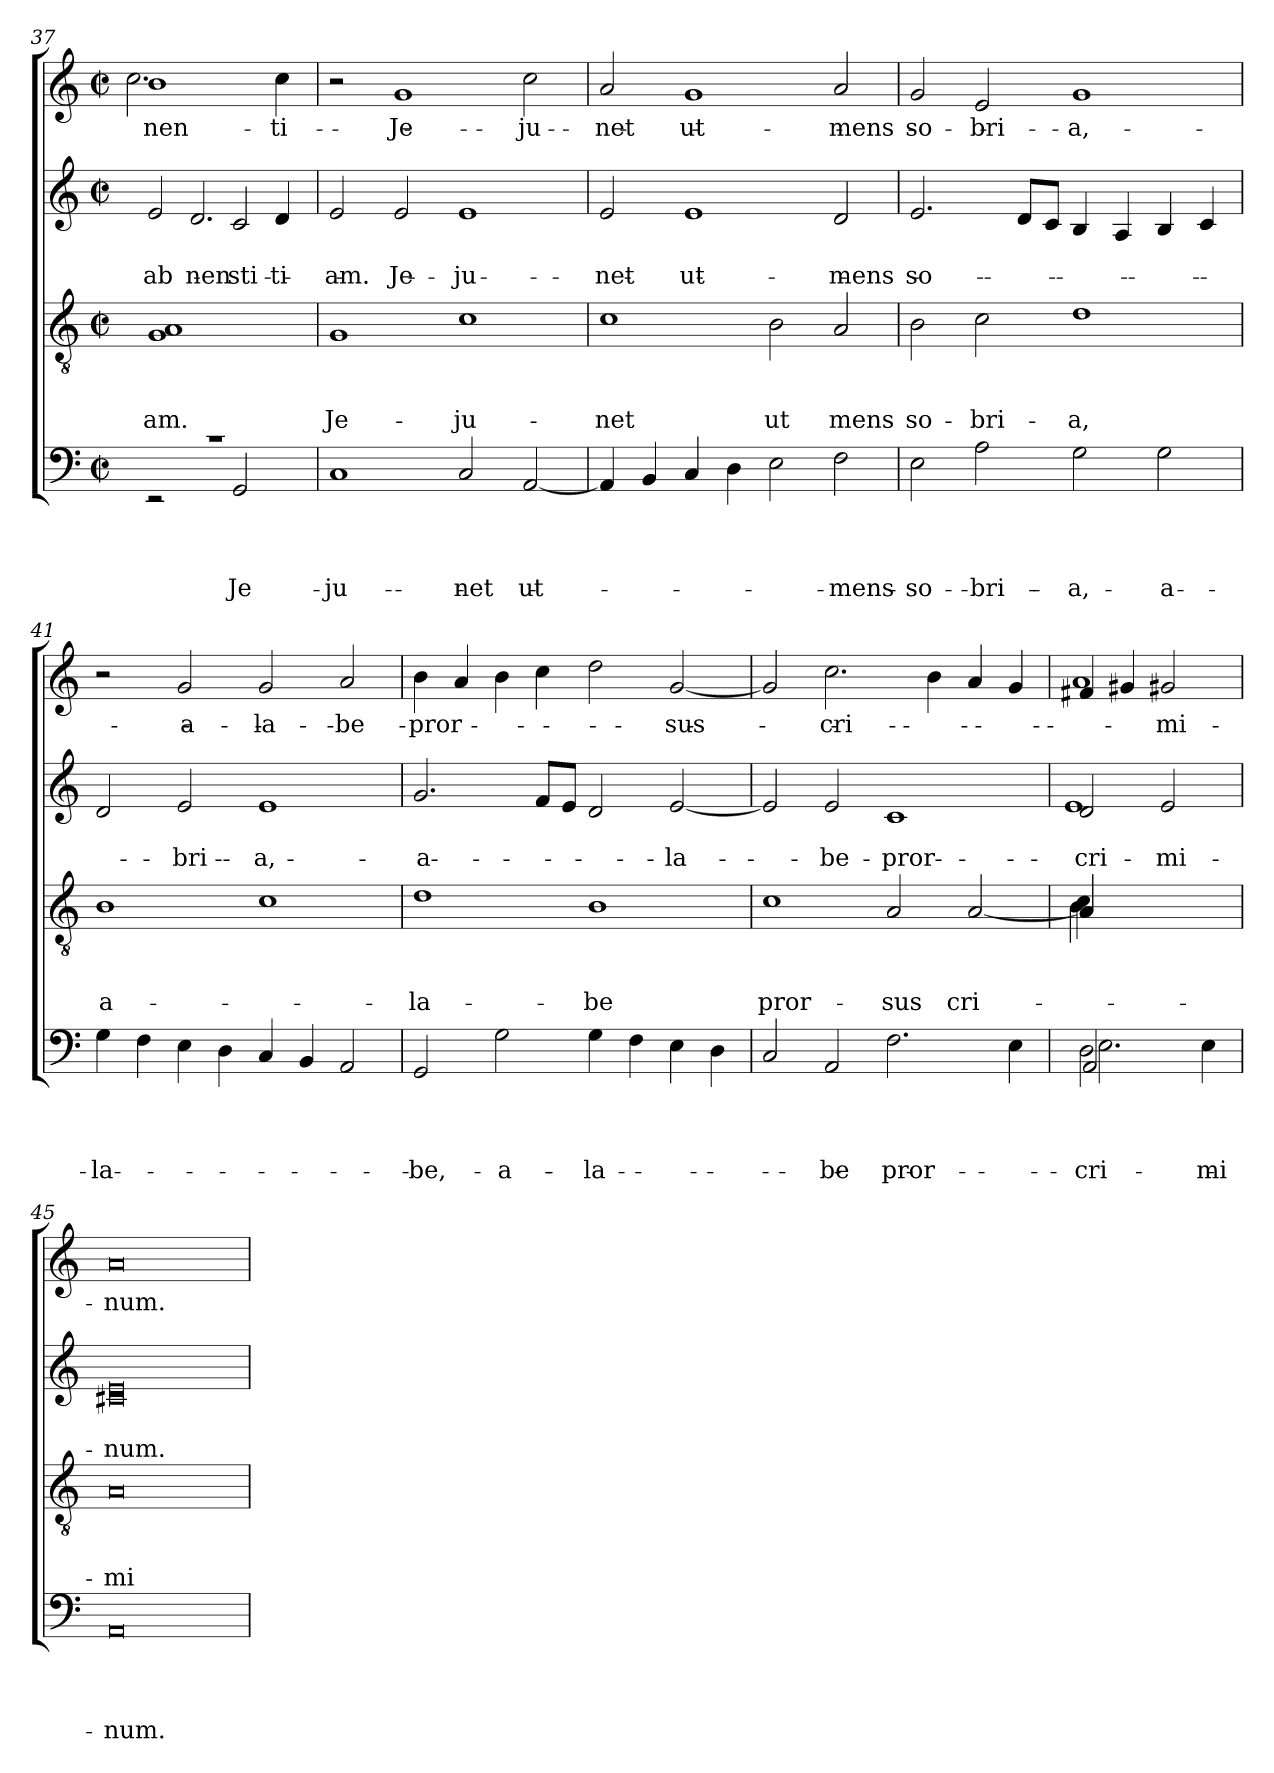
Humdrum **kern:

**kern	**text	**text	**text	**text	**kern	**text	**text	**text	**kern	**text	**text	**kern	**text
*part4	*part4	*part4	*part4	*part4	*part3	*part3	*part3	*part3	*part2	*part2	*part2	*part1	*part1
*staff4	*staff4	*staff4	*staff4	*staff4	*staff3	*staff3	*staff3	*staff3	*staff2	*staff2	*staff2	*staff1	*staff1
!!LO:LB:g=z
*clefF4	*	*	*	*	*clefGv2	*	*	*	*clefG2	*	*	*clefG2	*
*k[]	*	*	*	*	*k[]	*	*	*	*k[]	*	*	*k[]	*
*C:	*	*	*	*	*C:	*	*	*	*C:	*	*	*C:	*
*M2/2	*	*	*	*	*M2/2	*	*	*	*M2/2	*	*	*M2/2	*
*met(c|)	*	*	*	*	*met(c|)	*	*	*	*met(c|)	*	*	*met(c|)	*
=37	=37	=37	=37	=37	=37	=37	=37	=37	=37	=37	=37	=37	=37
*^	*	*	*	*	*	*	*	*	*	*	*	*	*
!	!	!	!	!	!	!	!	!	!LO:LY:b	!	!	!LO:LY:b	!	!LO:LY:b:rj
*	*	*	*	*	*	*	*	*	*	*^	*	*	*^	*
*	*	*	*	*	*	*	*	*	*	*	*^	*	*	*	*	*
!	!	!	!	!	!	!	!	!	!	!	!	!	!	!	!	!	!LO:LY:b
1rc	2rEE	.	.	.	.	1G 1A	.	.	-am.	2e/	4ryy	2.ryy	.	ab-	1b	2.cc\	nen-
!	!	!	!	!	!	!	!	!	!	!	!	!	!	!LO:LY:b	!	!	!
.	.	.	.	.	.	.	.	.	.	.	2.d/	.	.	-nen-	.	.	.
!	!	!	!	!	!LO:LY:b	!	!	!	!	!	!	!	!	!LO:LY:b:rj	!	!	!
.	2GG/	.	.	.	Je-	.	.	.	.	2c/	.	.	.	-sti-	.	.	.
!	!	!	!	!	!	!	!	!	!	!	!	!	!	!LO:LY:b	!	!	!LO:LY:b
.	.	.	.	.	.	.	.	.	.	.	.	4d/	.	-ti-	.	4cc\	-ti-
*v	*v	*	*	*	*	*	*	*	*	*	*	*	*	*	*	*	*
=38	=38	=38	=38	=38	=38	=38	=38	=38	=38	=38	=38	=38	=38	=38	=38	=38
!	!	!	!	!LO:LY:b	!	!	!	!LO:LY:b	!	!	!	!	!LO:LY:b	!	!	!
*	*	*	*	*	*	*	*	*	*v	*v	*v	*	*	*	*	*
*	*	*	*	*	*	*	*	*	*	*	*	*v	*v	*
1C	.	.	.	-ju-	1G	.	.	Je-	2e/	.	-am.	2r	.
!	!	!	!	!	!	!	!	!	!	!	!LO:LY:b	!	!LO:LY:b
.	.	.	.	.	.	.	.	.	2e/	.	Je-	1g	-Je-
!	!	!	!	!LO:LY:b	!	!	!	!LO:LY:b	!	!	!LO:LY:b	!	!
2C/	.	.	.	-net	1c	.	.	-ju-	1e	.	-ju-	.	.
!	!	!	!	!LO:LY:b	!	!	!	!	!	!	!	!	!LO:LY:b
[<2AA/	.	.	.	ut	.	.	.	.	.	.	.	2cc\	-ju-
=39	=39	=39	=39	=39	=39	=39	=39	=39	=39	=39	=39	=39	=39
!	!	!	!	!	!	!	!	!LO:LY:b	!	!	!LO:LY:b	!	!LO:LY:b
4AA/]	.	.	.	.	1c	.	.	-net	2e/	.	-net	2a/	-net
4BB/	.	.	.	.	.	.	.	.	.	.	.	.	.
!	!	!	!	!	!	!	!	!	!	!	!LO:LY:b	!	!LO:LY:b
4C/	.	.	.	.	.	.	.	.	1e	.	ut	1g	ut
4D\	.	.	.	.	.	.	.	.	.	.	.	.	.
!	!	!	!	!	!	!	!	!LO:LY:b	!	!	!	!	!
2E\	.	.	.	.	2B\	.	.	ut	.	.	.	.	.
!	!	!	!	!LO:LY:b	!	!	!	!LO:LY:b	!	!	!LO:LY:b	!	!LO:LY:b
2F\	.	.	.	mens	2A/	.	.	mens	2d/	.	mens	2a/	mens
=40	=40	=40	=40	=40	=40	=40	=40	=40	=40	=40	=40	=40	=40
!	!	!	!	!LO:LY:b	!	!	!	!LO:LY:b	!	!	!LO:LY:b	!	!LO:LY:b
2E\	.	.	.	so-	2B\	.	.	so-	2.e/	.	so-	2g/	so-
!	!	!	!	!LO:LY:b	!	!	!	!LO:LY:b	!	!	!	!	!LO:LY:b
2A\	.	.	.	-bri-	2c\	.	.	-bri-	.	.	.	2e/	-bri-
.	.	.	.	.	.	.	.	.	8d/L	.	.	.	.
.	.	.	.	.	.	.	.	.	8c/J	.	.	.	.
!	!	!	!	!LO:LY:b	!	!	!	!LO:LY:b	!	!	!	!	!LO:LY:b
2G\	.	.	.	-a,	1d	.	.	-a,	4B/	.	.	1g	-a,
.	.	.	.	.	.	.	.	.	4A/	.	.	.	.
!	!	!	!	!LO:LY:b	!	!	!	!	!	!	!	!	!
2G\	.	.	.	a-	.	.	.	.	4B/	.	.	.	.
.	.	.	.	.	.	.	.	.	4c/	.	.	.	.
!!LO:PB:g=z
=41	=41	=41	=41	=41	=41	=41	=41	=41	=41	=41	=41	=41	=41
!	!	!	!	!LO:LY:b	!	!	!	!LO:LY:b	!	!	!	!	!
4G\	.	.	.	-la-	1B	.	.	a-	2d/	.	.	2r	.
4F\	.	.	.	.	.	.	.	.	.	.	.	.	.
!	!	!	!	!	!	!	!	!	!	!	!LO:LY:b	!	!LO:LY:b
4E\	.	.	.	.	.	.	.	.	2e/	.	-bri-	2g/	a-
4D\	.	.	.	.	.	.	.	.	.	.	.	.	.
!	!	!	!	!	!	!	!	!	!	!	!LO:LY:b	!	!LO:LY:b
4C/	.	.	.	.	1c	.	.	.	1e	.	-a,	2g/	-la-
4BB/	.	.	.	.	.	.	.	.	.	.	.	.	.
!	!	!	!	!	!	!	!	!	!	!	!	!	!LO:LY:b
2AA/	.	.	.	.	.	.	.	.	.	.	.	2a/	-be
=42	=42	=42	=42	=42	=42	=42	=42	=42	=42	=42	=42	=42	=42
!	!	!	!	!LO:LY:b	!	!	!	!LO:LY:b	!	!	!LO:LY:b	!	!LO:LY:b
2GG/	.	.	.	-be,	1d	.	.	-la-	2.g/	.	a-	4b\	pror-
.	.	.	.	.	.	.	.	.	.	.	.	4a/	.
!	!	!	!	!LO:LY:b	!	!	!	!	!	!	!	!	!
2G\	.	.	.	a-	.	.	.	.	.	.	.	4b\	.
.	.	.	.	.	.	.	.	.	8f/L	.	.	4cc\	.
.	.	.	.	.	.	.	.	.	8e/J	.	.	.	.
!	!	!	!	!LO:LY:b	!	!	!	!LO:LY:b	!	!	!	!	!
4G\	.	.	.	-la-	1B	.	.	-be	2d/	.	.	2dd\	.
4F\	.	.	.	.	.	.	.	.	.	.	.	.	.
!	!	!	!	!	!	!	!	!	!	!	!LO:LY:b	!	!LO:LY:b
4E\	.	.	.	.	.	.	.	.	[<2e/	.	-la-	[<2g/	-sus
4D\	.	.	.	.	.	.	.	.	.	.	.	.	.
=43	=43	=43	=43	=43	=43	=43	=43	=43	=43	=43	=43	=43	=43
!	!	!	!	!	!	!	!	!LO:LY:b	!	!	!	!	!
2C/	.	.	.	.	1c	.	.	pror-	2e/]	.	.	2g/]	.
!	!	!	!	!LO:LY:b	!	!	!	!	!	!	!LO:LY:b	!	!LO:LY:b
2AA/	.	.	.	-be	.	.	.	.	2e/	.	-be	2.cc\	cri-
!	!	!	!	!LO:LY:b	!	!	!	!LO:LY:b	!	!	!LO:LY:b	!	!
2.F\	.	.	.	pror-	2A/	.	.	-sus	1c	.	pror-	.	.
.	.	.	.	.	.	.	.	.	.	.	.	4b\	.
!	!	!	!	!	!	!	!	!LO:LY:b	!	!	!	!	!
.	.	.	.	.	[<2A/	.	.	cri-	.	.	.	4a/	.
4E\	.	.	.	.	.	.	.	.	.	.	.	4g/	.
=44	=44	=44	=44	=44	=44	=44	=44	=44	=44	=44	=44	=44	=44
*^	*	*	*	*	*	*	*	*	*	*	*	*	*
!	!	!	!	!	!LO:LY:b	!	!	!	!	!	!	!	!	!
*	*^	*	*	*	*	*	*	*	*	*	*	*	*	*
!	!	!	!	!	!	!LO:LY:b	!	!	!	!	!	!	!LO:LY:b	!	!
*	*	*	*	*	*	*	*^	*	*	*	*^	*	*	*	*
*	*	*	*	*	*	*	*	*^	*	*	*	*	*	*	*	*	*
*	*	*	*	*	*	*	*	*	*^	*	*	*	*	*	*	*	*	*
!	!	!	!	!	!	!	!	!	!	!	!	!	!	!	!	!	!LO:LY:b	!	!
*	*	*	*	*	*	*	*	*	*	*	*	*	*	*	*	*	*	*^	*
2D\	2AA/	2.E\	.	.	.	cri-	4A/]	4B\	4c\	4A/	.	.	.	2d/	1e	.	-cri-	4f#X/	1a	.
.	.	.	.	.	.	.	2.ryy	2.ryy	2.ryy	2.ryy	.	.	.	.	.	.	.	4g#/	.	.
!	!	!	!	!	!	!	!	!	!	!	!	!	!	!	!	!	!LO:LY:b	!	!	!LO:LY:b
2ryy	2ryy	.	.	.	.	.	.	.	.	.	.	.	.	2e/	.	.	mi-	2g#X/	.	-mi-
!	!	!	!	!	!	!LO:LY:b	!	!	!	!	!	!	!	!	!	!	!	!	!	!
.	.	4E\	.	.	.	-mi-	.	.	.	.	.	.	.	.	.	.	.	.	.	.
*	*	*	*	*	*	*	*v	*v	*v	*v	*	*	*	*	*	*	*	*v	*v	*
*	*	*	*	*	*	*	*	*	*	*	*v	*v	*	*	*	*
=45	=45	=45	=45	=45	=45	=45	=45	=45	=45	=45	=45	=45	=45	=45	=45
!	!	!	!	!	!	!LO:LY:b	!	!	!	!LO:LY:b	!	!	!LO:LY:b	!	!LO:LY:b
*v	*v	*v	*	*	*	*	*	*	*	*	*	*	*	*	*
0AA	.	.	.	-num.	0A	.	.	-mi-	0c#X 0e	.	-num.	0a	-num.
=	=	=	=	=	=	=	=	=	=	=	=	=	=
*-	*-	*-	*-	*-	*-	*-	*-	*-	*-	*-	*-	*-	*-
